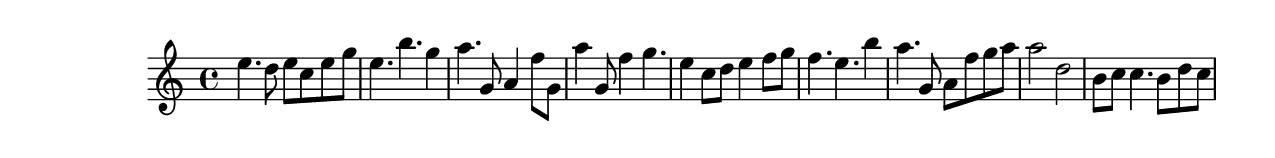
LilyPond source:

#(set-default-paper-size "letter")

<<

\new ChordNames {
    \set majorSevenSymbol = \markup { maj7 } 
    \set additionalPitchPrefix = #"add"
    \chordmode {
        s16*144
    }
}

\new Staff { 
    {
        \clef treble
        \key c \major
        \time 4/4
        
        e''4. d''8 e''8 c''8 e''8 g''8 | e''4. b''4. g''4 | a''4. g'8 a'4 f''8 g'8 | a''4 g'8 f''4 g''4. | e''4 c''8 d''8 e''4 f''8 g''8 | f''4. e''4. b''4 | a''4. g'8 a'8 f''8 g''8 a''8 | a''2 d''2 | b'8 c''8 c''4. b'8 d''8 c''8
    }
}

>>

\version "2.18.2"